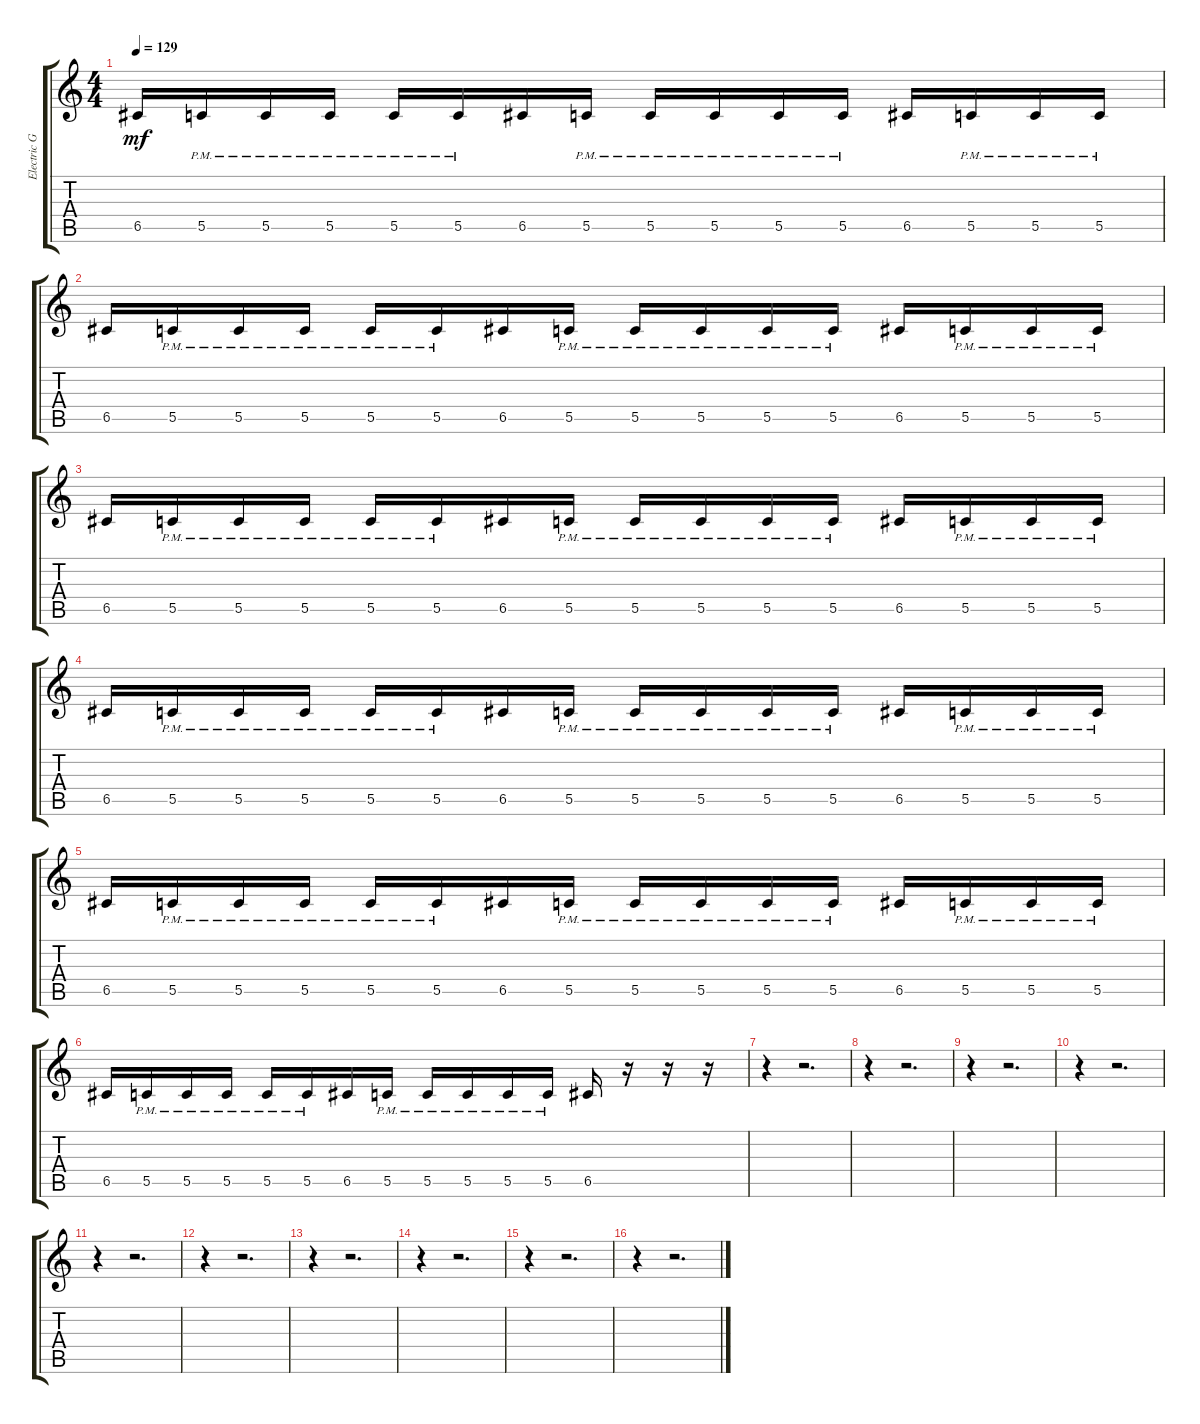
\track ("Electric Guitar" "Electric G") {instrument distortionguitar}
\staff {score tabs}
\tuning (D4 A3 F3 C3 G2 C2) {hide}
\ts (4 4)
\tempo 129
\clef g2
\ks c
6.5.16{dy mf} 5.5{pm}.16 5.5{pm}.16 5.5{pm}.16 5.5{pm}.16 5.5{pm}.16 6.5.16 5.5{pm}.16 5.5{pm}.16 5.5{pm}.16 5.5{pm}.16 5.5{pm}.16 6.5.16 5.5{pm}.16 5.5{pm}.16 5.5{pm}.16 |
6.5.16 5.5{pm}.16 5.5{pm}.16 5.5{pm}.16 5.5{pm}.16 5.5{pm}.16 6.5.16 5.5{pm}.16 5.5{pm}.16 5.5{pm}.16 5.5{pm}.16 5.5{pm}.16 6.5.16 5.5{pm}.16 5.5{pm}.16 5.5{pm}.16 |
6.5.16 5.5{pm}.16 5.5{pm}.16 5.5{pm}.16 5.5{pm}.16 5.5{pm}.16 6.5.16 5.5{pm}.16 5.5{pm}.16 5.5{pm}.16 5.5{pm}.16 5.5{pm}.16 6.5.16 5.5{pm}.16 5.5{pm}.16 5.5{pm}.16 |
6.5.16 5.5{pm}.16 5.5{pm}.16 5.5{pm}.16 5.5{pm}.16 5.5{pm}.16 6.5.16 5.5{pm}.16 5.5{pm}.16 5.5{pm}.16 5.5{pm}.16 5.5{pm}.16 6.5.16 5.5{pm}.16 5.5{pm}.16 5.5{pm}.16 |
6.5.16 5.5{pm}.16 5.5{pm}.16 5.5{pm}.16 5.5{pm}.16 5.5{pm}.16 6.5.16 5.5{pm}.16 5.5{pm}.16 5.5{pm}.16 5.5{pm}.16 5.5{pm}.16 6.5.16 5.5{pm}.16 5.5{pm}.16 5.5{pm}.16 |
6.5.16 5.5{pm}.16 5.5{pm}.16 5.5{pm}.16 5.5{pm}.16 5.5{pm}.16 6.5.16 5.5{pm}.16 5.5{pm}.16 5.5{pm}.16 5.5{pm}.16 5.5{pm}.16 6.5.16 r.16 r.16 r.16 |
r.4 r.2{d} |
r.4 r.2{d} |
r.4 r.2{d} |
r.4 r.2{d} |
r.4 r.2{d} |
r.4 r.2{d} |
r.4 r.2{d} |
r.4 r.2{d} |
r.4 r.2{d} |
r.4 r.2{d}
